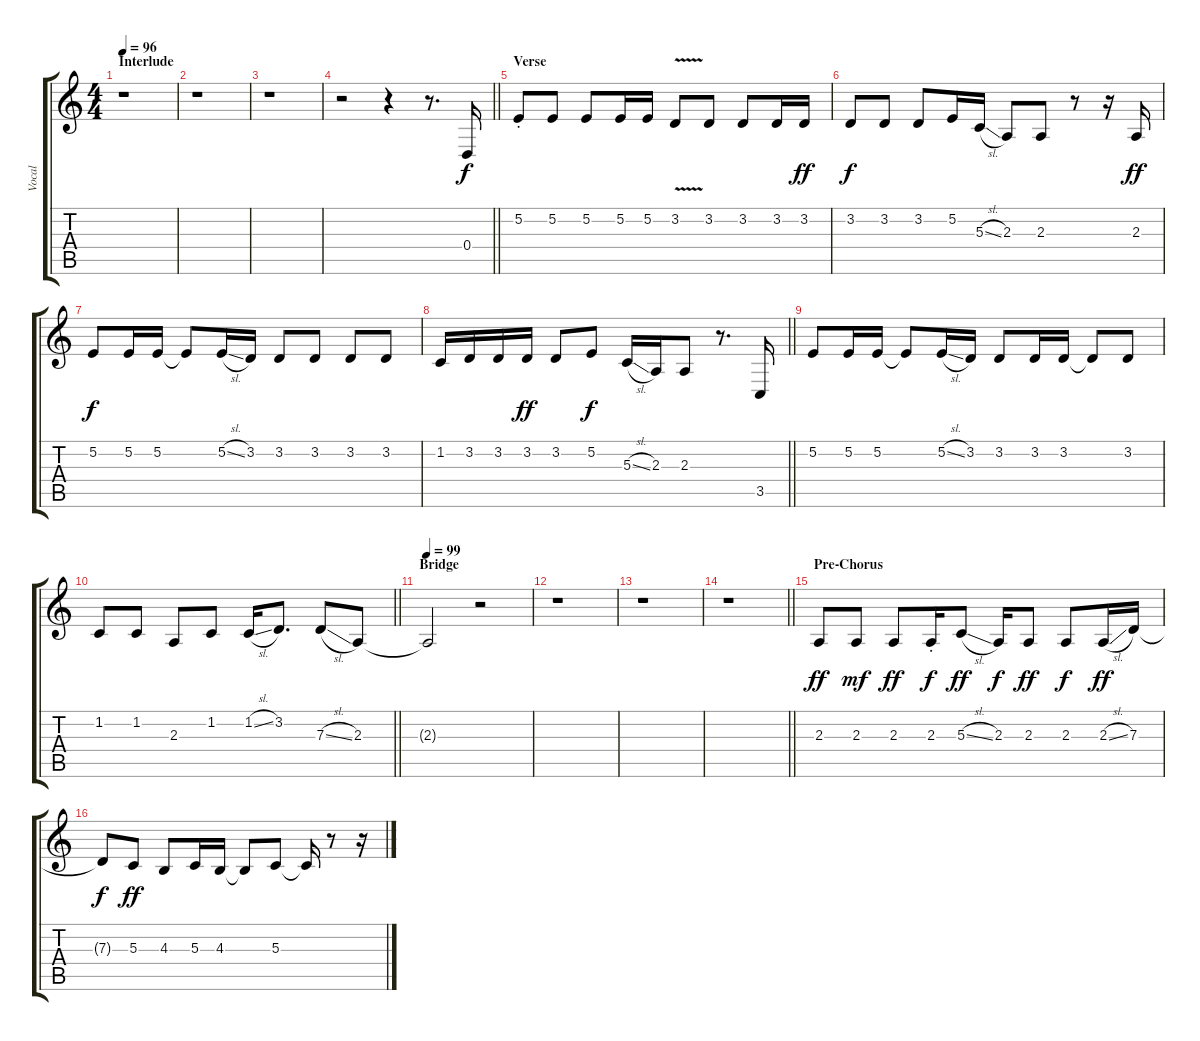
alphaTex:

\track ("Vocal" "Vocal") {instrument tenorsax}
\staff {score tabs}
\tuning (E4 B3 G3 D3 A2 E2) {hide}
\ts (4 4)
\section ("" "Interlude")
\tempo 96
\clef g2
\ks aminor
r.1{dy fff} |
r.1 |
r.1 |
\barLineRight lightlight
r.2 r.4 r.8{d} 0.4.16{dy f} |
\section ("" "Verse")
5.2{st}.8 5.2.8 5.2.8 5.2.16 5.2.16 3.2{v}.8 3.2.8 3.2.8 3.2.16 3.2.16{dy ff} |
3.2.8{dy f} 3.2.8 3.2.8 5.2.16 5.3{sl}.16 2.3.8 2.3.8 r.8 r.16 2.3.16{dy ff} |
5.2.8{dy f} 5.2.16 5.2.16 5.2{t}.8 5.2{sl}.16 3.2.16 3.2.8 3.2.8 3.2.8 3.2.8 |
\barLineRight lightlight
1.2.16 3.2.16 3.2.16 3.2.16{dy ff} 3.2.8 5.2.8{dy f} 5.3{sl}.16 2.3.16 2.3.8 r.8{d} 3.5.16 |
5.2.8 5.2.16 5.2.16 5.2{t}.8 5.2{sl}.16 3.2.16 3.2.8 3.2.16 3.2.16 3.2{t}.8 3.2.8 |
\barLineRight lightlight
1.2.8 1.2.8 2.3.8 1.2.8 1.2{sl}.16 3.2.8{d} 7.3{sl}.8 2.3.8 |
\section ("" "Bridge")
\tempo 99
\ks c
2.3{t}.2 r.2 |
r.1 |
r.1 |
\barLineRight lightlight
r.1 |
\section ("" "Pre-Chorus")
2.3.8{dy ff} 2.3.8{dy mf} 2.3.8{dy ff} 2.3{st}.16{dy f} 5.3{sl}.8{dy ff} 2.3.16{dy f} 2.3.8{dy ff} 2.3.8{dy f} 2.3{sl}.16{dy ff} 7.3.16 |
7.3{t}.8{dy f} 5.3.8{dy ff} 4.3.8 5.3.16 4.3.16 4.3{t}.8 5.3.8 5.3{t}.16 r.8 r.16
